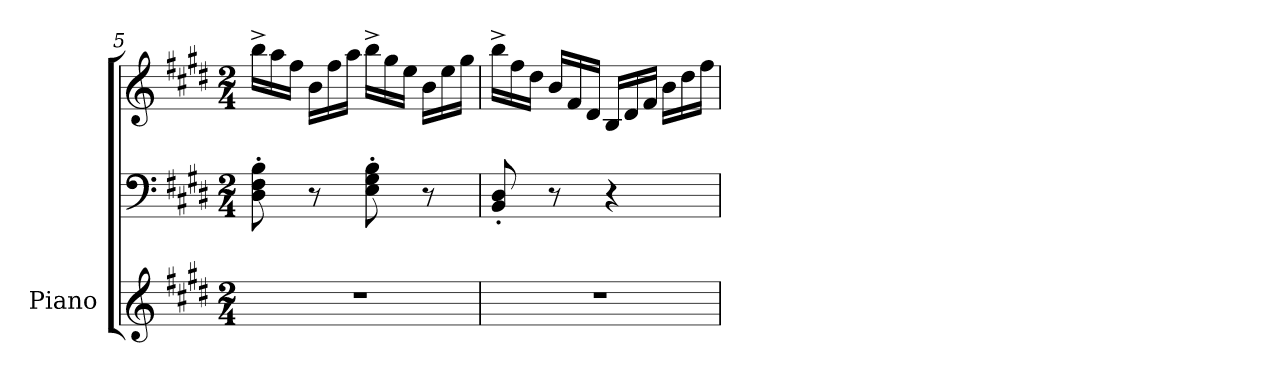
**kern	**kern	**kern
*part1	*part1	*part1
*staff3	*staff2	*staff1
*I"Piano	*	*
*I'Pno	*	*
*clefG2	*clefF4	*clefG2
*k[f#c#g#d#]	*k[f#c#g#d#]	*k[f#c#g#d#]
*M2/4	*M2/4	*M2/4
*	*	*Xtuplet
=5	=5	=5
2r	8D#\' 8F#\' 8B\'	24bb^\LL
.	.	24aa\
.	.	24ff#\JJ
.	8r	24b\LL
.	.	24ff#\
.	.	24aa\JJ
.	8E\' 8G#\' 8B\'	24bb^\LL
.	.	24gg#\
.	.	24ee\JJ
.	8r	24b\LL
.	.	24ee\
.	.	24gg#\JJ
!!LO:LB:g=z
=6	=6	=6
2r	8BB/' 8D#/'	24bb^\LL
.	.	24ff#\
.	.	24dd#\JJ
.	8r	24b/LL
.	.	24f#/
.	.	24d#/JJ
.	4r	24B/LL
.	.	24d#/
.	.	24f#/JJ
.	.	24b\LL
.	.	24dd#\
.	.	24ff#\JJ
=	=	=
*-	*-	*-
